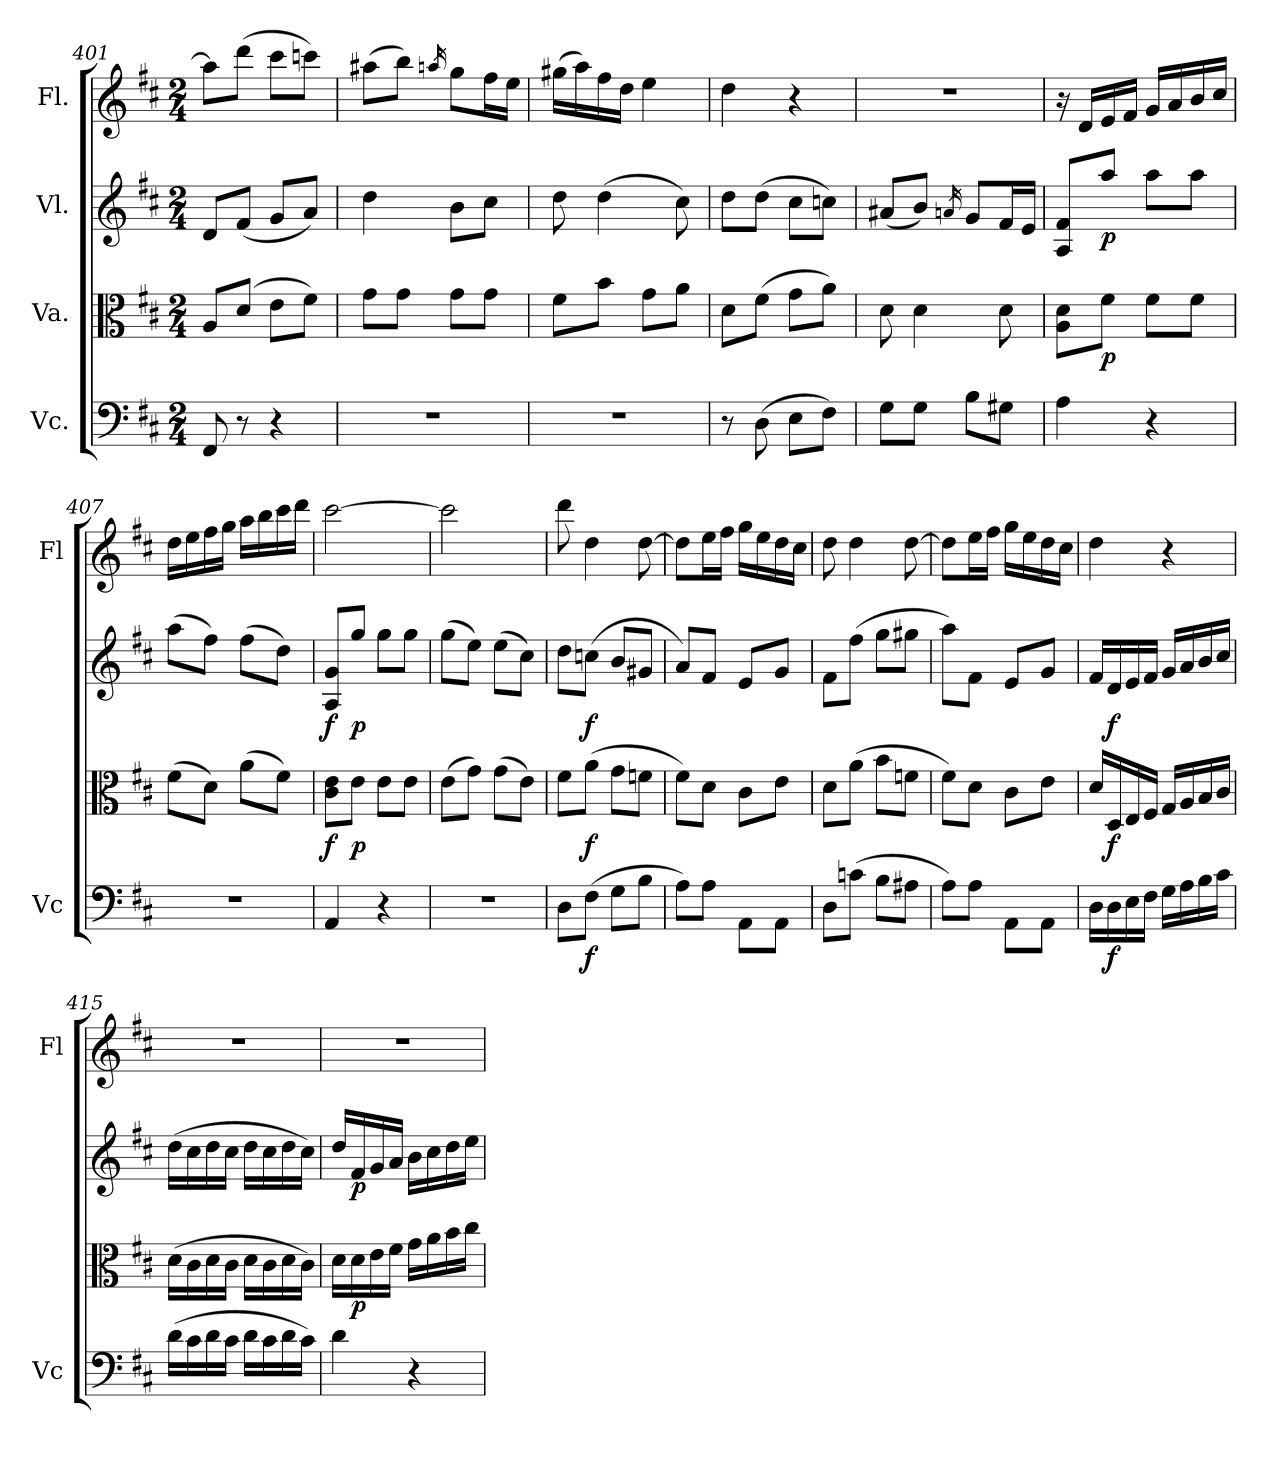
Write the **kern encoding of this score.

**kern	**dynam	**kern	**dynam	**kern	**dynam	**kern
*part4	*part4	*part3	*part3	*part2	*part2	*part1
*staff4	*staff4	*staff3	*staff3	*staff2	*staff2	*staff1
*I"Vc.	*	*I"Va.	*	*I"Vl.	*	*I"Fl.
*I'Vc	*	*	*	*	*	*I'Fl
*clefF4	*	*clefC3	*	*clefG2	*	*clefG2
*k[f#c#]	*	*k[f#c#]	*	*k[f#c#]	*	*k[f#c#]
*M2/4	*	*M2/4	*	*M2/4	*	*M2/4
=401	=401	=401	=401	=401	=401	=401
8FF#/	.	8A/L	.	8d/L	.	8aa\L]
8r	.	(>8d/J	.	(<8f#/J	.	(>8ddd\J
4r	.	8e\L	.	8g/L	.	8ccc#\L
.	.	8f#\J)	.	8a/J)	.	8cccn\J)
=402	=402	=402	=402	=402	=402	=402
2r	.	8g\L	.	4dd\	.	(>8aa#X\L
.	.	8g\J	.	.	.	8bb\J)
.	.	.	.	.	.	16qaan/
.	.	8g\L	.	8b\L	.	8gg\L
.	.	8g\J	.	8cc#\J	.	16ff#\L
.	.	.	.	.	.	16ee\JJ
=403	=403	=403	=403	=403	=403	=403
2r	.	8f#\L	.	8dd\	.	(>16gg#X\LL
.	.	.	.	.	.	16aa\)
.	.	8b\J	.	(>4dd\	.	16ff#\
.	.	.	.	.	.	16dd\JJ
.	.	8g\L	.	.	.	4ee\
.	.	8a\J	.	8cc#\)	.	.
!!LO:LB:g=z
=404	=404	=404	=404	=404	=404	=404
8r	.	8d\L	.	8dd\L	.	4dd\
(>8D\	.	(>8f#\J	.	(>8dd\J	.	.
8E\L	.	8g\L	.	8cc#\L	.	4r
8F#\J)	.	8a\J)	.	8ccn\J)	.	.
=405	=405	=405	=405	=405	=405	=405
8G\L	.	8d\	.	(<8a#X/L	.	2r
8G\J	.	4d\	.	8b/J)	.	.
.	.	.	.	16qan/	.	.
8B\L	.	.	.	8g/L	.	.
8G#X\J	.	8d\	.	16f#/L	.	.
.	.	.	.	16e/JJ	.	.
=406	=406	=406	=406	=406	=406	=406
4A\	.	8A\ 8d\L	.	8A/ 8f#/L	.	16r
.	.	.	.	.	.	16d/LL
!	!	!	!LO:DY:b	!	!LO:DY:b	!
.	.	8f#\J	p	8aa/J	p	16e/
.	.	.	.	.	.	16f#/JJ
4r	.	8f#\L	.	8aa\L	.	16g/LL
.	.	.	.	.	.	16a/
.	.	8f#\J	.	8aa\J	.	16b/
.	.	.	.	.	.	16cc#/JJ
=407	=407	=407	=407	=407	=407	=407
2r	.	(>8f#\L	.	(>8aa\L	.	16dd\LL
.	.	.	.	.	.	16ee\
.	.	8d\J)	.	8ff#\J)	.	16ff#\
.	.	.	.	.	.	16gg\JJ
.	.	(>8a\L	.	(>8ff#\L	.	16aa\LL
.	.	.	.	.	.	16bb\
.	.	8f#\J)	.	8dd\J)	.	16ccc#\
.	.	.	.	.	.	16ddd\JJ
=408	=408	=408	=408	=408	=408	=408
!	!	!	!LO:DY:b	!	!LO:DY:b	!
4AA/	.	8c#\ 8e\L	f	8A/ 8g/L	f	[2ccc#\
!	!	!	!LO:DY:b	!	!LO:DY:b	!
.	.	8e\J	p	8gg/J	p	.
4r	.	8e\L	.	8gg\L	.	.
.	.	8e\J	.	8gg\J	.	.
=409	=409	=409	=409	=409	=409	=409
2r	.	(>8e\L	.	(>8gg\L	.	2ccc#\]
.	.	8g\J)	.	8ee\J)	.	.
.	.	(>8g\L	.	(>8ee\L	.	.
.	.	8e\J)	.	8cc#\J)	.	.
!!LO:PB:g=z
=410	=410	=410	=410	=410	=410	=410
8D\L	.	8f#\L	.	8dd\L	.	8ddd\
!	!LO:DY:b	!	!LO:DY:b	!	!LO:DY:b	!
(>8F#\J	f	(>8a\J	f	(>8ccn\J	f	4dd\
8G\L	.	8g\L	.	8b/L	.	.
8B\J	.	8fn\J	.	8g#X/J	.	[8dd\
=411	=411	=411	=411	=411	=411	=411
8A\L)	.	8f#\L)	.	8a/L)	.	8dd\L]
8A\J	.	8d\J	.	8f#/J	.	16ee\L
.	.	.	.	.	.	16ff#\JJ
8AA\L	.	8c#\L	.	8e/L	.	16gg\LL
.	.	.	.	.	.	16ee\
8AA\J	.	8e\J	.	8g/J	.	16dd\
.	.	.	.	.	.	16cc#\JJ
=412	=412	=412	=412	=412	=412	=412
8D\L	.	8d\L	.	8f#\L	.	8dd\
(>8cn\J	.	(>8a\J	.	(>8ff#\J	.	4dd\
8B\L	.	8b\L	.	8gg\L	.	.
8A#X\J	.	8fn\J	.	8gg#X\J	.	[8dd\
=413	=413	=413	=413	=413	=413	=413
8A\L)	.	8f#\L)	.	8aa\L)	.	8dd\L]
8A\J	.	8d\J	.	8f#\J	.	16ee\L
.	.	.	.	.	.	16ff#\JJ
8AA\L	.	8c#\L	.	8e/L	.	16gg\LL
.	.	.	.	.	.	16ee\
8AA\J	.	8e\J	.	8g/J	.	16dd\
.	.	.	.	.	.	16cc#\JJ
=414	=414	=414	=414	=414	=414	=414
16D\LL	.	16d/LL	.	16f#/LL	.	4dd\
!	!LO:DY:b	!	!LO:DY:b	!	!LO:DY:b	!
16D\	f	16D/	f	16d/	f	.
16E\	.	16E/	.	16e/	.	.
16F#\JJ	.	16F#/JJ	.	16f#/JJ	.	.
16G\LL	.	16G/LL	.	16g/LL	.	4r
16A\	.	16A/	.	16a/	.	.
16B\	.	16B/	.	16b/	.	.
16c#\JJ	.	16c#/JJ	.	16cc#/JJ	.	.
=415	=415	=415	=415	=415	=415	=415
(>16d\LL	.	(>16d\LL	.	(>16dd\LL	.	2r
16c#\	.	16c#\	.	16cc#\	.	.
16d\	.	16d\	.	16dd\	.	.
16c#\JJ	.	16c#\JJ	.	16cc#\JJ	.	.
16d\LL	.	16d\LL	.	16dd\LL	.	.
16c#\	.	16c#\	.	16cc#\	.	.
16d\	.	16d\	.	16dd\	.	.
16c#\JJ)	.	16c#\JJ)	.	16cc#\JJ)	.	.
=416	=416	=416	=416	=416	=416	=416
4d\	.	16d\LL	.	16dd/LL	.	2r
!	!	!	!LO:DY:b	!	!LO:DY:b	!
.	.	16d\	p	16f#/	p	.
.	.	16e\	.	16g/	.	.
.	.	16f#\JJ	.	16a/JJ	.	.
4r	.	16g\LL	.	16b\LL	.	.
.	.	16a\	.	16cc#\	.	.
.	.	16b\	.	16dd\	.	.
.	.	16cc#\JJ	.	16ee\JJ	.	.
=	=	=	=	=	=	=
*-	*-	*-	*-	*-	*-	*-
